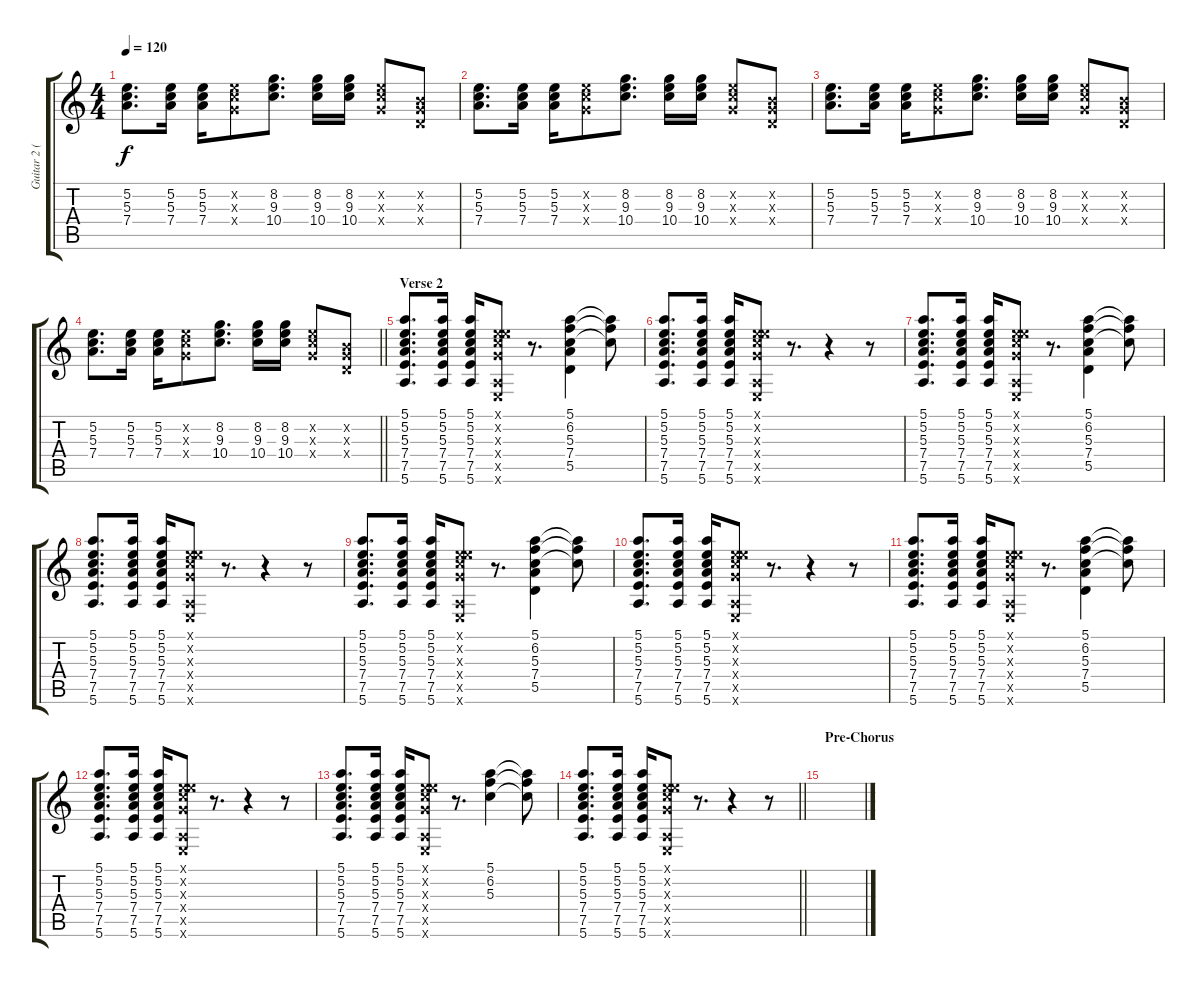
\track ("Guitar 2 (Nick McCarthy)" "Guitar 2 (") {instrument electricguitarclean}
\staff {score tabs}
\tuning (E4 B3 G3 D3 A2 E2) {hide}
\ts (4 4)
\tempo 120
\clef g2
\ks c
(5.2 5.3 7.4).8{d dy f} (5.2 5.3 7.4).16 (5.2 5.3 7.4).16 (5.2{x} 5.3{x} 5.4{x}).8 (8.2 9.3 10.4).8{d} (8.2 9.3 10.4).16 (8.2 9.3 10.4).16 (5.2{x} 5.3{x} 5.4{x}).8 (0.2{x} 0.3{x} 0.4{x}).8 |
(5.2 5.3 7.4).8{d} (5.2 5.3 7.4).16 (5.2 5.3 7.4).16 (5.2{x} 5.3{x} 5.4{x}).8 (8.2 9.3 10.4).8{d} (8.2 9.3 10.4).16 (8.2 9.3 10.4).16 (5.2{x} 5.3{x} 5.4{x}).8 (0.2{x} 0.3{x} 0.4{x}).8 |
(5.2 5.3 7.4).8{d} (5.2 5.3 7.4).16 (5.2 5.3 7.4).16 (5.2{x} 5.3{x} 5.4{x}).8 (8.2 9.3 10.4).8{d} (8.2 9.3 10.4).16 (8.2 9.3 10.4).16 (5.2{x} 5.3{x} 5.4{x}).8 (0.2{x} 0.3{x} 0.4{x}).8 |
\barLineRight lightlight
(5.2 5.3 7.4).8{d} (5.2 5.3 7.4).16 (5.2 5.3 7.4).16 (5.2{x} 5.3{x} 5.4{x}).8 (8.2 9.3 10.4).8{d} (8.2 9.3 10.4).16 (8.2 9.3 10.4).16 (5.2{x} 5.3{x} 5.4{x}).8 (0.2{x} 0.3{x} 0.4{x}).8 |
\section ("" "Verse 2")
(5.1 5.2 5.3 7.4 7.5 5.6).8{d} (5.1 5.2 5.3 7.4 7.5 5.6).16 (5.1 5.2 5.3 7.4 7.5 5.6).16 (0.1{x} 5.2{x} 5.3{x} 5.4{x} 0.5{x} 0.6{x}).8 r.8{d} (5.1 6.2 5.3 7.4 5.5).4 (5.1{t} 6.2{t} 5.3{t}).8 |
(5.1 5.2 5.3 7.4 7.5 5.6).8{d} (5.1 5.2 5.3 7.4 7.5 5.6).16 (5.1 5.2 5.3 7.4 7.5 5.6).16 (0.1{x} 5.2{x} 5.3{x} 5.4{x} 0.5{x} 0.6{x}).8 r.8{d} r.4 r.8 |
(5.1 5.2 5.3 7.4 7.5 5.6).8{d} (5.1 5.2 5.3 7.4 7.5 5.6).16 (5.1 5.2 5.3 7.4 7.5 5.6).16 (0.1{x} 5.2{x} 5.3{x} 5.4{x} 0.5{x} 0.6{x}).8 r.8{d} (5.1 6.2 5.3 7.4 5.5).4 (5.1{t} 6.2{t} 5.3{t}).8 |
(5.1 5.2 5.3 7.4 7.5 5.6).8{d} (5.1 5.2 5.3 7.4 7.5 5.6).16 (5.1 5.2 5.3 7.4 7.5 5.6).16 (0.1{x} 5.2{x} 5.3{x} 5.4{x} 0.5{x} 0.6{x}).8 r.8{d} r.4 r.8 |
(5.1 5.2 5.3 7.4 7.5 5.6).8{d} (5.1 5.2 5.3 7.4 7.5 5.6).16 (5.1 5.2 5.3 7.4 7.5 5.6).16 (0.1{x} 5.2{x} 5.3{x} 5.4{x} 0.5{x} 0.6{x}).8 r.8{d} (5.1 6.2 5.3 7.4 5.5).4 (5.1{t} 6.2{t} 5.3{t}).8 |
(5.1 5.2 5.3 7.4 7.5 5.6).8{d} (5.1 5.2 5.3 7.4 7.5 5.6).16 (5.1 5.2 5.3 7.4 7.5 5.6).16 (0.1{x} 5.2{x} 5.3{x} 5.4{x} 0.5{x} 0.6{x}).8 r.8{d} r.4 r.8 |
(5.1 5.2 5.3 7.4 7.5 5.6).8{d} (5.1 5.2 5.3 7.4 7.5 5.6).16 (5.1 5.2 5.3 7.4 7.5 5.6).16 (0.1{x} 5.2{x} 5.3{x} 5.4{x} 0.5{x} 0.6{x}).8 r.8{d} (5.1 6.2 5.3 7.4 5.5).4 (5.1{t} 6.2{t} 5.3{t}).8 |
(5.1 5.2 5.3 7.4 7.5 5.6).8{d} (5.1 5.2 5.3 7.4 7.5 5.6).16 (5.1 5.2 5.3 7.4 7.5 5.6).16 (0.1{x} 5.2{x} 5.3{x} 5.4{x} 0.5{x} 0.6{x}).8 r.8{d} r.4 r.8 |
(5.1 5.2 5.3 7.4 7.5 5.6).8{d} (5.1 5.2 5.3 7.4 7.5 5.6).16 (5.1 5.2 5.3 7.4 7.5 5.6).16 (0.1{x} 5.2{x} 5.3{x} 5.4{x} 0.5{x} 0.6{x}).8 r.8{d} (5.1 6.2 5.3).4 (5.1{t} 6.2{t} 5.3{t}).8 |
\barLineRight lightlight
(5.1 5.2 5.3 7.4 7.5 5.6).8{d} (5.1 5.2 5.3 7.4 7.5 5.6).16 (5.1 5.2 5.3 7.4 7.5 5.6).16 (0.1{x} 5.2{x} 5.3{x} 5.4{x} 0.5{x} 0.6{x}).8 r.8{d} r.4 r.8 |
\section ("" "Pre-Chorus")
